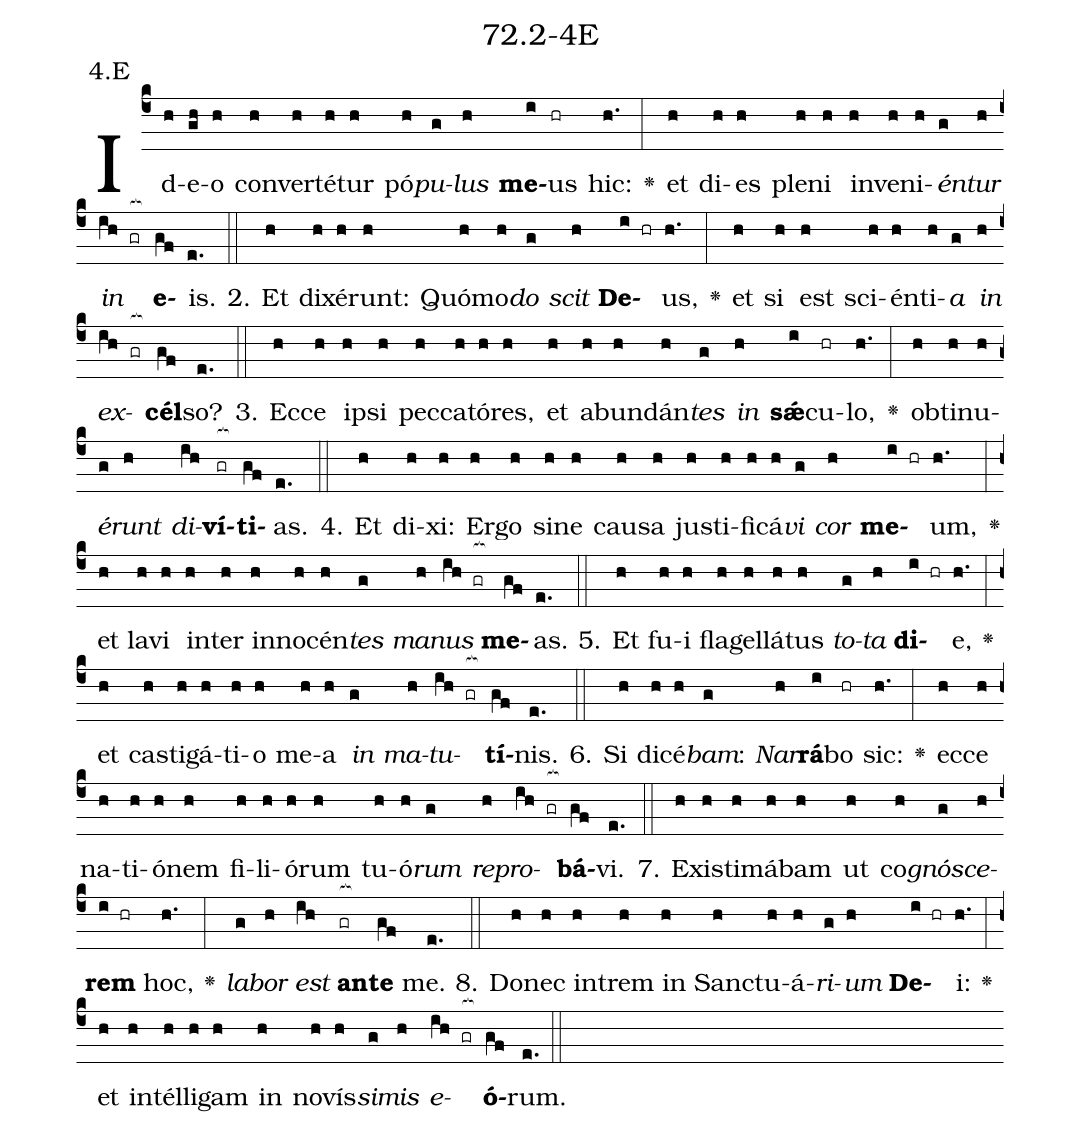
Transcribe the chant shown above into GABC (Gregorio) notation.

name: 72.2-4E;
annotation: 4.E;
%%
(c4)Id(h)e(gh)o(h) con(h)ver(h)té(h)tur(h) pó(h)<i>pu</i>(g)<i>lus</i>(h) <b>me</b>(i)us(hr) hic:(h.) <v>\greheightstar</v>(:) et(h) di(h)es(h) ple(h)ni(h) in(h)ve(h)ni(h)<i>én</i>(g)<i>tur</i>(h) <i>in</i>(ih gr[ocb:1{]) <b>e</b>(gf[ocb:0}])is.(e.) (::)
2. Et(h) di(h)xé(h)runt:(h) Quó(h)mo(h)<i>do</i>(g) <i>scit</i>(h) <b>De</b>(i hr)us,(h.) <v>\greheightstar</v>(:) et(h) si(h) est(h) sci(h)én(h)ti(h)<i>a</i>(g) <i>in</i>(h) <i>ex</i>(ih gr[ocb:1{])<b>cél</b>(gf[ocb:0}])so?(e.) (::)
3. Ec(h)ce(h) ip(h)si(h) pec(h)ca(h)tó(h)res,(h) et(h) ab(h)un(h)dán(h)<i>tes</i>(g) <i>in</i>(h) <b>sǽ</b>(i)cu(hr)lo,(h.) <v>\greheightstar</v>(:) ob(h)ti(h)nu(h)<i>é</i>(g)<i>runt</i>(h) <i>di</i>(ih)<b>ví</b>(gr[ocb:1{])<b>ti</b>(gf[ocb:0}])as.(e.) (::)
4. Et(h) di(h)xi:(h) Er(h)go(h) si(h)ne(h) cau(h)sa(h) jus(h)ti(h)fi(h)cá(h)<i>vi</i>(g) <i>cor</i>(h) <b>me</b>(i hr)um,(h.) <v>\greheightstar</v>(:) et(h) la(h)vi(h) in(h)ter(h) in(h)no(h)cén(h)<i>tes</i>(g) <i>ma</i>(h)<i>nus</i>(ih gr[ocb:1{]) <b>me</b>(gf[ocb:0}])as.(e.) (::)
5. Et(h) fu(h)i(h) fla(h)gel(h)lá(h)tus(h) <i>to</i>(g)<i>ta</i>(h) <b>di</b>(i hr)e,(h.) <v>\greheightstar</v>(:) et(h) cas(h)ti(h)gá(h)ti(h)o(h) me(h)a(h) <i>in</i>(g) <i>ma</i>(h)<i>tu</i>(ih gr[ocb:1{])<b>tí</b>(gf[ocb:0}])nis.(e.) (::)
6. Si(h) di(h)cé(h)<i>bam</i>:(g) <i>Nar</i>(h)<b>rá</b>(i)bo(hr) sic:(h.) <v>\greheightstar</v>(:) ec(h)ce(h) na(h)ti(h)ó(h)nem(h) fi(h)li(h)ó(h)rum(h) tu(h)ó(h)<i>rum</i>(g) <i>re</i>(h)<i>pro</i>(ih gr[ocb:1{])<b>bá</b>(gf[ocb:0}])vi.(e.) (::)
7. Ex(h)is(h)ti(h)má(h)bam(h) ut(h) co(h)<i>gnó</i>(g)<i>sce</i>(h)<b>rem</b>(i hr) hoc,(h.) <v>\greheightstar</v>(:) <i>la</i>(g)<i>bor</i>(h) <i>est</i>(ih) <b>an</b>(gr[ocb:1{])<b>te</b>(gf[ocb:0}]) me.(e.) (::)
8. Do(h)nec(h) in(h)trem(h) in(h) Sanc(h)tu(h)á(h)<i>ri</i>(g)<i>um</i>(h) <b>De</b>(i hr)i:(h.) <v>\greheightstar</v>(:) et(h) in(h)tél(h)li(h)gam(h) in(h) no(h)vís(h)<i>si</i>(g)<i>mis</i>(h) <i>e</i>(ih gr[ocb:1{])<b>ó</b>(gf[ocb:0}])rum.(e.) (::)
